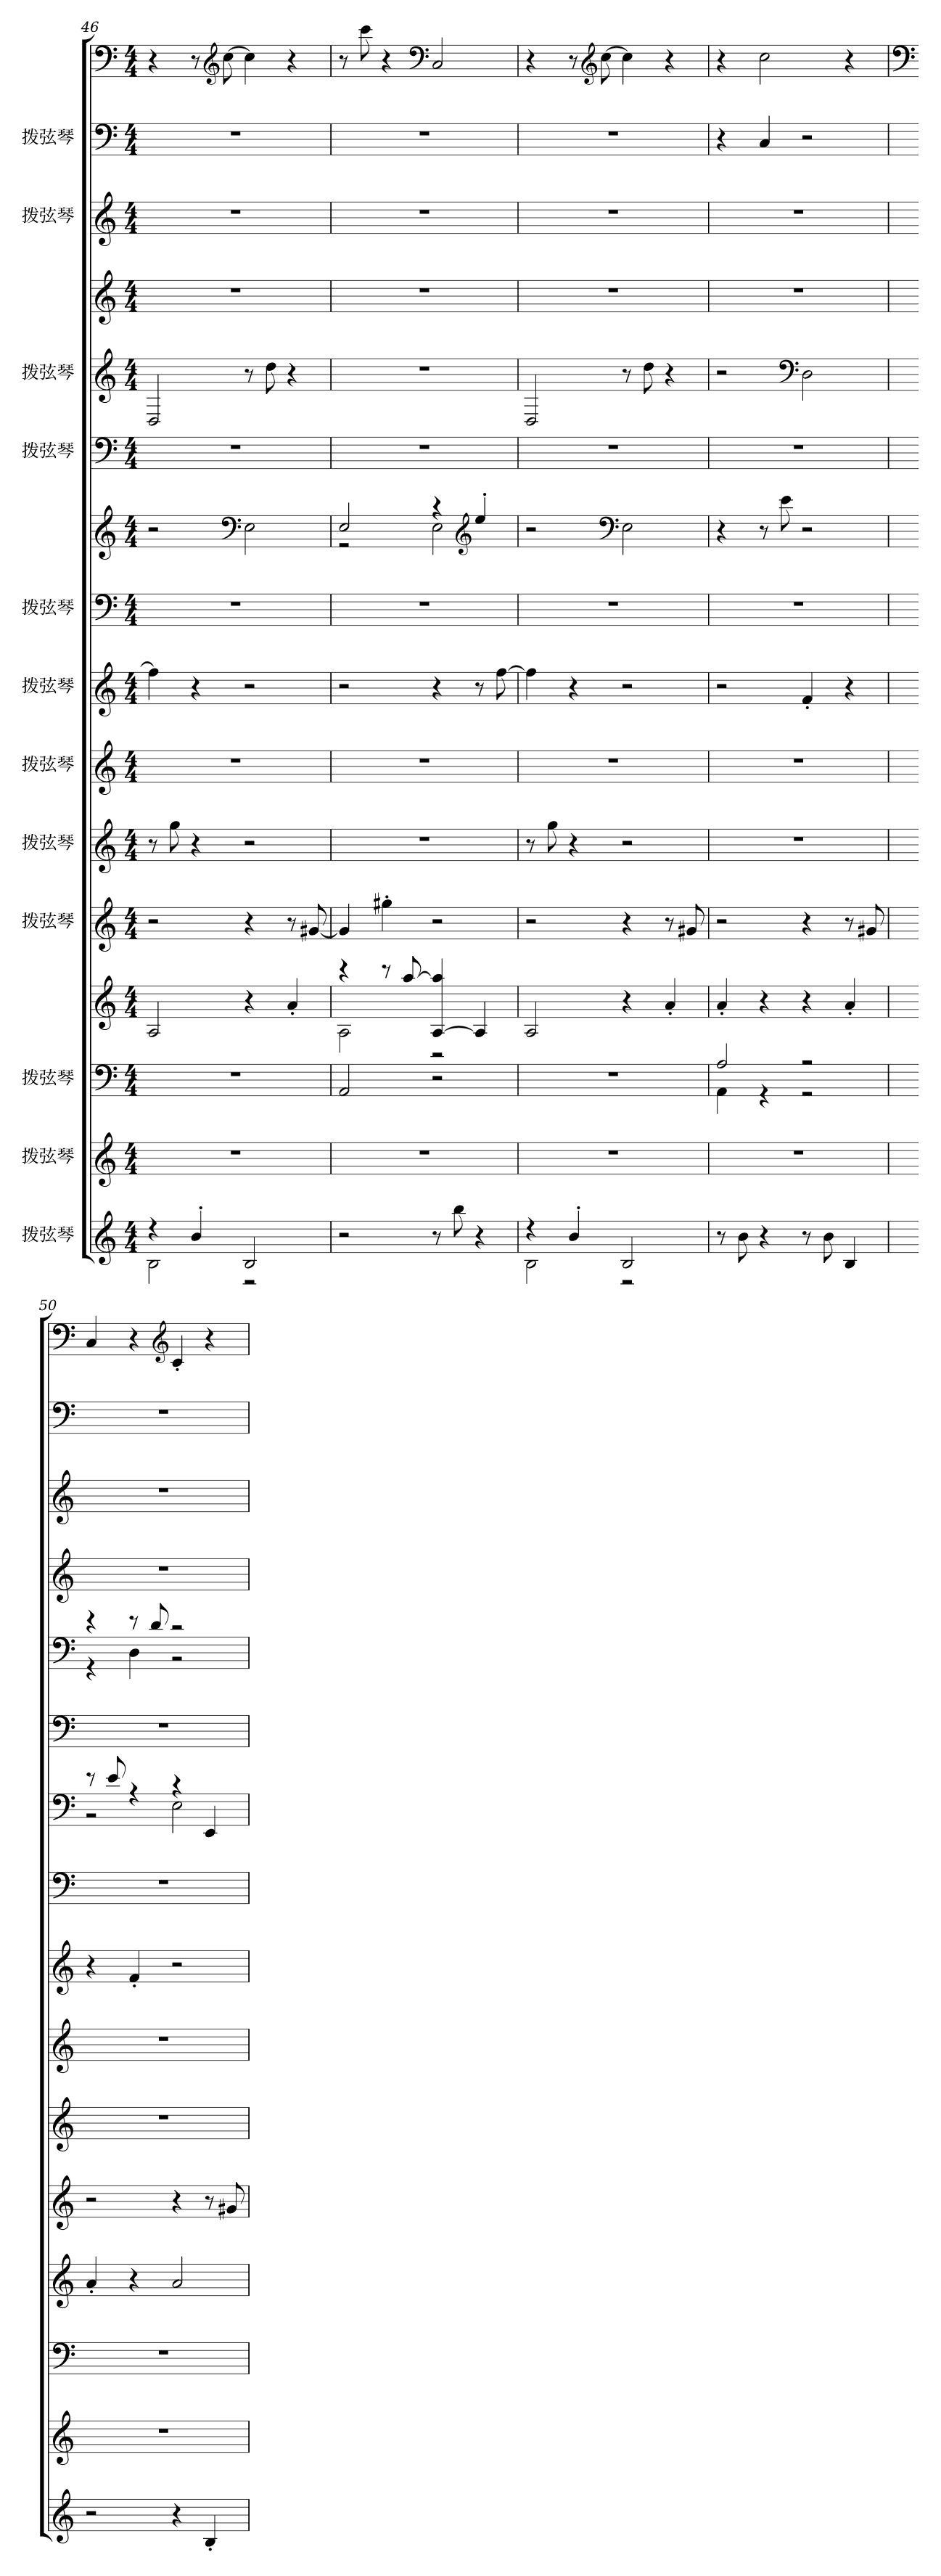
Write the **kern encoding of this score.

**kern	**kern	**kern	**kern	**kern	**kern	**kern	**kern	**kern	**kern	**kern	**kern	**kern	**kern	**kern	**kern
*part12	*part11	*part10	*part10	*part9	*part8	*part7	*part6	*part5	*part5	*part4	*part3	*part3	*part2	*part1	*part1
*staff16	*staff15	*staff14	*staff13	*staff12	*staff11	*staff10	*staff9	*staff8	*staff7	*staff6	*staff5	*staff4	*staff3	*staff2	*staff1
*I"拨弦琴	*I"拨弦琴	*I"拨弦琴	*	*I"拨弦琴	*I"拨弦琴	*I"拨弦琴	*I"拨弦琴	*I"拨弦琴	*	*I"拨弦琴	*I"拨弦琴	*	*I"拨弦琴	*I"拨弦琴	*
!!LO:PB:g=z
*clefG2	*clefG2	*clefF4	*clefG2	*clefG2	*clefG2	*clefG2	*clefG2	*clefF4	*clefG2	*clefF4	*clefG2	*clefG2	*clefG2	*clefF4	*clefF4
*k[]	*k[]	*k[]	*k[]	*k[]	*k[]	*k[]	*k[]	*k[]	*k[]	*k[]	*k[]	*k[]	*k[]	*k[]	*k[]
*M4/4	*M4/4	*M4/4	*M4/4	*M4/4	*M4/4	*M4/4	*M4/4	*M4/4	*M4/4	*M4/4	*M4/4	*M4/4	*M4/4	*M4/4	*M4/4
=46	=46	=46	=46	=46	=46	=46	=46	=46	=46	=46	=46	=46	=46	=46	=46
*^	*	*	*	*	*	*	*	*	*	*	*	*	*	*	*
4r	2B\	1r	1r	2A/	2r	8r	1r	4ff\]	1r	2r	1r	2D/	1r	1r	1r	4r
.	.	.	.	.	.	8gg\	.	.	.	.	.	.	.	.	.	.
4b'/	.	.	.	.	.	4r	.	4r	.	.	.	.	.	.	.	8r
*	*	*	*	*	*	*	*	*	*	*	*	*	*	*	*	*clefG2
.	.	.	.	.	.	.	.	.	.	.	.	.	.	.	.	[8cc\
*	*	*	*	*	*	*	*	*	*	*clefF4	*	*	*	*	*	*
2B/	2r	.	.	4r	4r	2r	.	2r	.	2E\	.	8r	.	.	.	4cc\]
.	.	.	.	.	.	.	.	.	.	.	.	8dd\	.	.	.	.
.	.	.	.	4a'/	8r	.	.	.	.	.	.	4r	.	.	.	4r
.	.	.	.	.	[8g#X/	.	.	.	.	.	.	.	.	.	.	.
*v	*v	*	*	*	*	*	*	*	*	*	*	*	*	*	*	*
=47	=47	=47	=47	=47	=47	=47	=47	=47	=47	=47	=47	=47	=47	=47	=47
*	*	*	*^	*	*	*	*	*	*^	*	*	*	*	*	*
2r	1r	2AA/	4r	2A\	4g#/]	1r	1r	2r	1r	2E/	2r	1r	1r	1r	1r	1r	8r
.	.	.	.	.	.	.	.	.	.	.	.	.	.	.	.	.	8ccc\
.	.	.	8r	.	4gg#X'\	.	.	.	.	.	.	.	.	.	.	.	4r
.	.	.	[8aa/	.	.	.	.	.	.	.	.	.	.	.	.	.	.
*	*	*	*	*	*	*	*	*	*	*	*	*	*	*	*	*	*clefF4
8r	.	2r	[4A/ 4aa/]	2r	2r	.	.	4r	.	4r	2E\	.	.	.	.	.	2C/
8bb\	.	.	.	.	.	.	.	.	.	.	.	.	.	.	.	.	.
*	*	*	*	*	*	*	*	*	*	*clefG2	*	*	*	*	*	*	*
4r	.	.	4A/]	.	.	.	.	8r	.	4ee'/	.	.	.	.	.	.	.
.	.	.	.	.	.	.	.	[8ff\	.	.	.	.	.	.	.	.	.
*	*	*	*v	*v	*	*	*	*	*	*v	*v	*	*	*	*	*	*
=48	=48	=48	=48	=48	=48	=48	=48	=48	=48	=48	=48	=48	=48	=48	=48
*^	*	*	*	*	*	*	*	*	*	*	*	*	*	*	*
4r	2B\	1r	1r	2A/	2r	8r	1r	4ff\]	1r	2r	1r	2D/	1r	1r	1r	4r
.	.	.	.	.	.	8gg\	.	.	.	.	.	.	.	.	.	.
4b'/	.	.	.	.	.	4r	.	4r	.	.	.	.	.	.	.	8r
*	*	*	*	*	*	*	*	*	*	*	*	*	*	*	*	*clefG2
.	.	.	.	.	.	.	.	.	.	.	.	.	.	.	.	[8cc\
*	*	*	*	*	*	*	*	*	*	*clefF4	*	*	*	*	*	*
2B/	2r	.	.	4r	4r	2r	.	2r	.	2E\	.	8r	.	.	.	4cc\]
.	.	.	.	.	.	.	.	.	.	.	.	8dd\	.	.	.	.
.	.	.	.	4a'/	8r	.	.	.	.	.	.	4r	.	.	.	4r
.	.	.	.	.	8g#X/	.	.	.	.	.	.	.	.	.	.	.
*v	*v	*	*	*	*	*	*	*	*	*	*	*	*	*	*	*
!!LO:PB:g=z
=49	=49	=49	=49	=49	=49	=49	=49	=49	=49	=49	=49	=49	=49	=49	=49
*	*	*^	*	*	*	*	*	*	*	*	*	*	*	*	*
8r	1r	2A/	4AA\	4a'/	2r	1r	1r	2r	1r	4r	1r	2r	1r	1r	4r	4r
8b\	.	.	.	.	.	.	.	.	.	.	.	.	.	.	.	.
4r	.	.	4r	4r	.	.	.	.	.	8r	.	.	.	.	4C/	2cc\
.	.	.	.	.	.	.	.	.	.	8e\	.	.	.	.	.	.
*	*	*	*	*	*	*	*	*	*	*	*	*clefF4	*	*	*	*
8r	.	2r	2r	4r	4r	.	.	4f'/	.	2r	.	2D\	.	.	2r	.
8b\	.	.	.	.	.	.	.	.	.	.	.	.	.	.	.	.
4B/	.	.	.	4a'/	8r	.	.	4r	.	.	.	.	.	.	.	4r
.	.	.	.	.	8g#X/	.	.	.	.	.	.	.	.	.	.	.
*	*	*v	*v	*	*	*	*	*	*	*	*	*	*	*	*	*
=50	=50	=50	=50	=50	=50	=50	=50	=50	=50	=50	=50	=50	=50	=50	=50
*	*	*	*	*	*	*	*	*	*	*	*	*	*	*	*clefF4
*	*	*	*	*	*	*	*	*	*^	*	*^	*	*	*	*
2r	1r	1r	4a'/	2r	1r	1r	4r	1r	8r	2r	1r	4r	4r	1r	1r	1r	4C/
.	.	.	.	.	.	.	.	.	8e/	.	.	.	.	.	.	.	.
.	.	.	4r	.	.	.	4f'/	.	4r	.	.	8r	4D\	.	.	.	4r
.	.	.	.	.	.	.	.	.	.	.	.	8d/	.	.	.	.	.
*	*	*	*	*	*	*	*	*	*	*	*	*	*	*	*	*	*clefG2
4r	.	.	2a/	4r	.	.	2r	.	4r	2E\	.	2r	2r	.	.	.	4c'/
4B'/	.	.	.	8r	.	.	.	.	4EE/	.	.	.	.	.	.	.	4r
.	.	.	.	8g#X/	.	.	.	.	.	.	.	.	.	.	.	.	.
*	*	*	*	*	*	*	*	*	*v	*v	*	*v	*v	*	*	*	*
=	=	=	=	=	=	=	=	=	=	=	=	=	=	=	=
*-	*-	*-	*-	*-	*-	*-	*-	*-	*-	*-	*-	*-	*-	*-	*-
